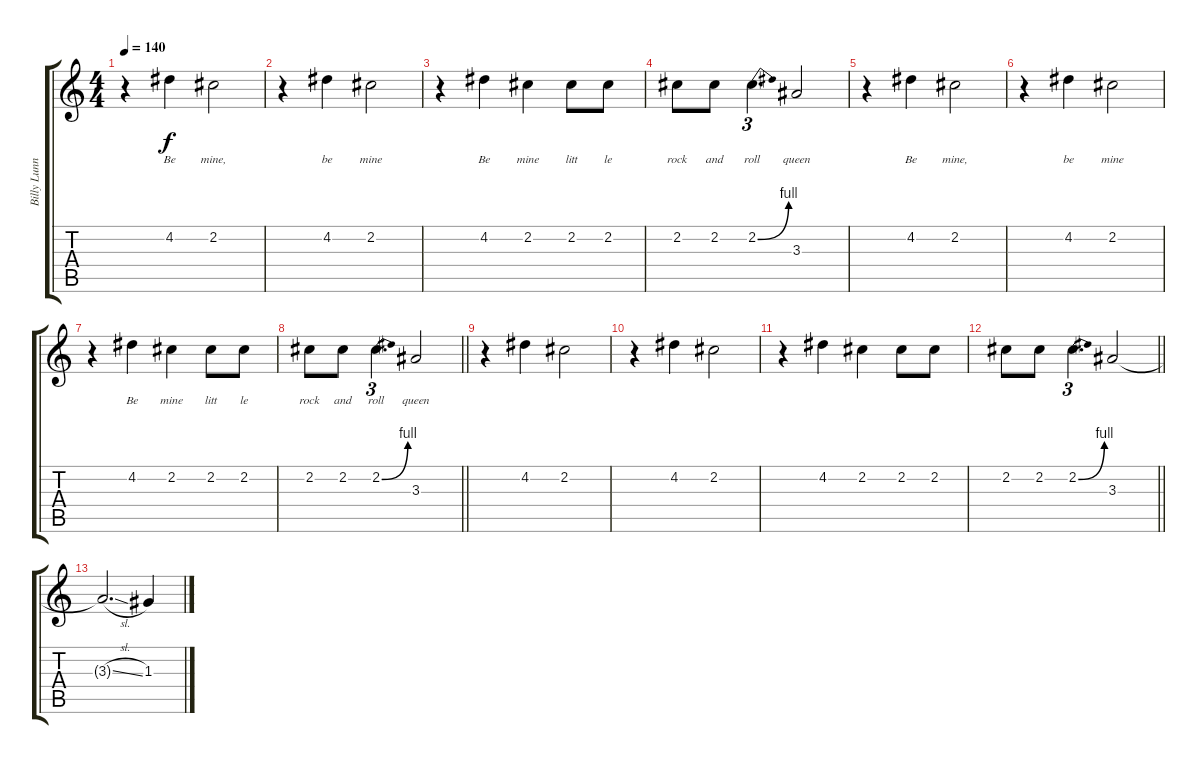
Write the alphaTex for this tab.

\track ("Billy Lunn (Voice)" "Billy Lunn") {instrument contrabass}
\staff {score tabs}
\tuning (E4 B3 G3 D3 A2 E2) {hide}
\ts (4 4)
\tempo 140
\clef g2
\ks c
r.4{dy f} 4.2.4{lyrics (0 "Be") lyrics (1 "") lyrics (2 "") lyrics (3 "") lyrics (4 "")} 2.2.2{lyrics (0 "mine,") lyrics (1 "") lyrics (2 "") lyrics (3 "") lyrics (4 "")} |
r.4 4.2.4{lyrics (0 "be") lyrics (1 "") lyrics (2 "") lyrics (3 "") lyrics (4 "")} 2.2.2{lyrics (0 "mine") lyrics (1 "") lyrics (2 "") lyrics (3 "") lyrics (4 "")} |
r.4 4.2.4{lyrics (0 "Be") lyrics (1 "") lyrics (2 "") lyrics (3 "") lyrics (4 "")} 2.2.4{lyrics (0 "mine") lyrics (1 "") lyrics (2 "") lyrics (3 "") lyrics (4 "")} 2.2.8{lyrics (0 "litt") lyrics (1 "") lyrics (2 "") lyrics (3 "") lyrics (4 "")} 2.2.8{lyrics (0 "le") lyrics (1 "") lyrics (2 "") lyrics (3 "") lyrics (4 "")} |
2.2.8{lyrics (0 "rock") lyrics (1 "") lyrics (2 "") lyrics (3 "") lyrics (4 "")} 2.2.8{lyrics (0 "and") lyrics (1 "") lyrics (2 "") lyrics (3 "") lyrics (4 "")} 2.2{be (bend 0 0 60 4)}.4{d tu (3 2) lyrics (0 "roll") lyrics (1 "") lyrics (2 "") lyrics (3 "") lyrics (4 "")} 3.3.2{lyrics (0 "queen") lyrics (1 "") lyrics (2 "") lyrics (3 "") lyrics (4 "")} |
r.4 4.2.4{lyrics (0 "Be") lyrics (1 "") lyrics (2 "") lyrics (3 "") lyrics (4 "")} 2.2.2{lyrics (0 "mine,") lyrics (1 "") lyrics (2 "") lyrics (3 "") lyrics (4 "")} |
r.4 4.2.4{lyrics (0 "be") lyrics (1 "") lyrics (2 "") lyrics (3 "") lyrics (4 "")} 2.2.2{lyrics (0 "mine") lyrics (1 "") lyrics (2 "") lyrics (3 "") lyrics (4 "")} |
r.4 4.2.4{lyrics (0 "Be") lyrics (1 "") lyrics (2 "") lyrics (3 "") lyrics (4 "")} 2.2.4{lyrics (0 "mine") lyrics (1 "") lyrics (2 "") lyrics (3 "") lyrics (4 "")} 2.2.8{lyrics (0 "litt") lyrics (1 "") lyrics (2 "") lyrics (3 "") lyrics (4 "")} 2.2.8{lyrics (0 "le") lyrics (1 "") lyrics (2 "") lyrics (3 "") lyrics (4 "")} |
\barLineRight lightlight
2.2.8{lyrics (0 "rock") lyrics (1 "") lyrics (2 "") lyrics (3 "") lyrics (4 "")} 2.2.8{lyrics (0 "and") lyrics (1 "") lyrics (2 "") lyrics (3 "") lyrics (4 "")} 2.2{be (bend 0 0 60 4)}.4{d tu (3 2) lyrics (0 "roll") lyrics (1 "") lyrics (2 "") lyrics (3 "") lyrics (4 "")} 3.3.2{lyrics (0 "queen") lyrics (1 "") lyrics (2 "") lyrics (3 "") lyrics (4 "")} |
r.4 4.2.4 2.2.2 |
r.4 4.2.4 2.2.2 |
r.4 4.2.4 2.2.4 2.2.8 2.2.8 |
\barLineRight lightlight
2.2.8 2.2.8 2.2{be (bend 0 0 60 4)}.4{d tu (3 2)} 3.3.2 |
3.3{sl t}.2{d} 1.3.4
